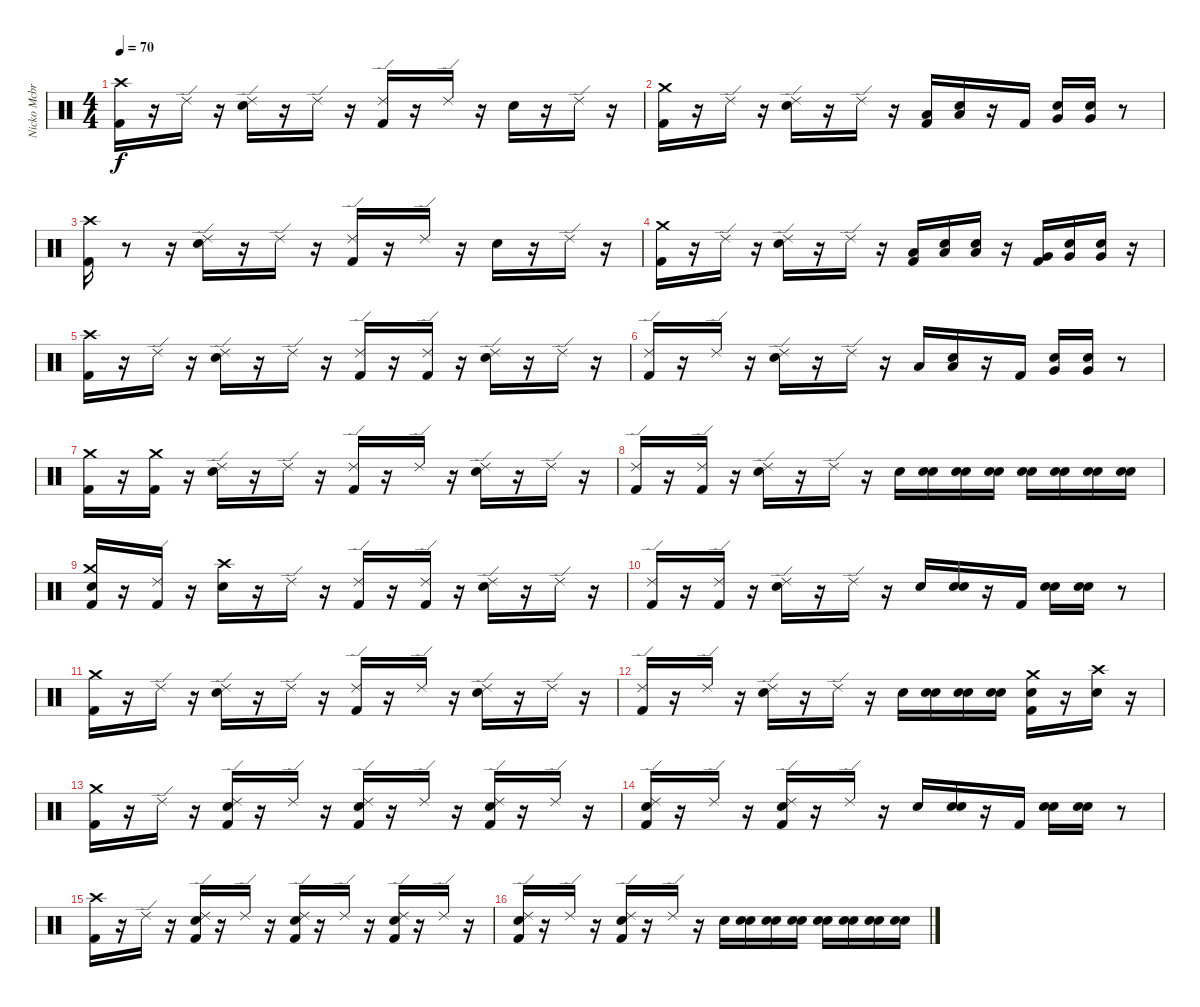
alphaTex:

\track ("Nicko Mcbrain" "Nicko Mcbr") {instrument percussion}
\staff {score}
\articulation defaults
\ts (4 4)
\tempo 70
\clef neutral
\ks c
("Kick (hit) 2" "Crash high (hit)").16{dy f} r.16 "Ride (edge) 2".16 r.16 ("Electric Snare (hit)" "Ride (edge) 2").16 r.16 "Ride (edge) 2".16 r.16 ("Kick (hit) 2" "Ride (edge) 2").16 r.16 "Ride (edge) 2".16 r.16 "Electric Snare (hit)".16 r.16 "Ride (edge) 2".16 r.16 |
("Kick (hit) 2" "Crash medium (hit)").16 r.16 "Ride (edge) 2".16 r.16 ("Electric Snare (hit)" "Ride (edge) 2").16 r.16 "Ride (edge) 2".16 r.16 ("Kick (hit) 2" "Low Tom (hit)").16 ("Snare (hit)" "Low Tom (hit)").16 r.16 "Kick (hit) 2".16 ("Snare (hit)" "Very Low Tom (hit)").16 ("Snare (hit)" "Very Low Tom (hit)").16 r.8 |
("Kick (hit) 2" "Crash high (hit)").16 r.8 r.16 ("Electric Snare (hit)" "Ride (edge) 2").16 r.16 "Ride (edge) 2".16 r.16 ("Kick (hit) 2" "Ride (edge) 2").16 r.16 "Ride (edge) 2".16 r.16 "Electric Snare (hit)".16 r.16 "Ride (edge) 2".16 r.16 |
("Kick (hit) 2" "Crash medium (hit)").16 r.16 "Ride (edge) 2".16 r.16 ("Electric Snare (hit)" "Ride (edge) 2").16 r.16 "Ride (edge) 2".16 r.16 ("Kick (hit) 2" "Low Tom (hit)").16 ("Snare (hit)" "Low Tom (hit)").16 ("Snare (hit)" "Low Tom (hit)").16 r.16 ("Kick (hit) 2" "Very Low Tom (hit)").16 ("Snare (hit)" "Very Low Tom (hit)").16 ("Snare (hit)" "Very Low Tom (hit)").16 r.16 |
("Kick (hit) 2" "Crash high (hit)").16 r.16 "Ride (edge) 2".16 r.16 ("Electric Snare (hit)" "Ride (edge) 2").16 r.16 "Ride (edge) 2".16 r.16 ("Kick (hit) 2" "Ride (edge) 2").16 r.16 ("Kick (hit) 2" "Ride (edge) 2").16 r.16 ("Electric Snare (hit)" "Ride (edge) 2").16 r.16 "Ride (edge) 2".16 r.16 |
("Kick (hit) 2" "Ride (edge) 2").16 r.16 "Ride (edge) 2".16 r.16 ("Electric Snare (hit)" "Ride (edge) 2").16 r.16 "Ride (edge) 2".16 r.16 "Low Tom (hit)".16 ("Snare (hit)" "Low Tom (hit)").16 r.16 "Kick (hit) 2".16 ("Snare (hit)" "Very Low Tom (hit)").16 ("Snare (hit)" "Very Low Tom (hit)").16 r.8 |
("Kick (hit) 2" "Crash medium (hit)").16 r.16 ("Kick (hit) 2" "Crash medium (hit)").16 r.16 ("Electric Snare (hit)" "Ride (edge) 2").16 r.16 "Ride (edge) 2".16 r.16 ("Kick (hit) 2" "Ride (edge) 2").16 r.16 "Ride (edge) 2".16 r.16 ("Electric Snare (hit)" "Ride (edge) 2").16 r.16 "Ride (edge) 2".16 r.16 |
("Kick (hit) 2" "Ride (edge) 2").16 r.16 ("Kick (hit) 2" "Ride (edge) 2").16 r.16 ("Electric Snare (hit)" "Ride (edge) 2").16 r.16 "Ride (edge) 2".16 r.16 "Electric Snare (hit)".16 ("Snare (hit)" "Electric Snare (hit)").16 ("Snare (hit)" "Electric Snare (hit)").16 ("Snare (hit)" "Electric Snare (hit)").16 ("Snare (hit)" "Electric Snare (hit)").16 ("Snare (hit)" "Electric Snare (hit)").16 ("Snare (hit)" "Electric Snare (hit)").16 ("Snare (hit)" "Electric Snare (hit)").16 |
("Snare (hit)" "Kick (hit) 2" "Crash medium (hit)").16 r.16 ("Kick (hit) 2" "Ride (edge) 2").16 r.16 ("Electric Snare (hit)" "Crash high (hit)").16 r.16 "Ride (edge) 2".16 r.16 ("Kick (hit) 2" "Ride (edge) 2").16 r.16 ("Kick (hit) 2" "Ride (edge) 2").16 r.16 ("Electric Snare (hit)" "Ride (edge) 2").16 r.16 "Ride (edge) 2".16 r.16 |
("Kick (hit) 2" "Ride (edge) 2").16 r.16 ("Kick (hit) 2" "Ride (edge) 2").16 r.16 ("Electric Snare (hit)" "Ride (edge) 2").16 r.16 "Ride (edge) 2".16 r.16 "Electric Snare (hit)".16 ("Snare (hit)" "Electric Snare (hit)").16 r.16 "Kick (hit) 2".16 ("Snare (hit)" "Electric Snare (hit)").16 ("Snare (hit)" "Electric Snare (hit)").16 r.8 |
("Kick (hit) 2" "Crash medium (hit)").16 r.16 "Ride (edge) 2".16 r.16 ("Electric Snare (hit)" "Ride (edge) 2").16 r.16 "Ride (edge) 2".16 r.16 ("Kick (hit) 2" "Ride (edge) 2").16 r.16 "Ride (edge) 2".16 r.16 ("Electric Snare (hit)" "Ride (edge) 2").16 r.16 "Ride (edge) 2".16 r.16 |
("Kick (hit) 2" "Ride (edge) 2").16 r.16 "Ride (edge) 2".16 r.16 ("Electric Snare (hit)" "Ride (edge) 2").16 r.16 "Ride (edge) 2".16 r.16 "Electric Snare (hit)".16 ("Snare (hit)" "Electric Snare (hit)").16 ("Snare (hit)" "Electric Snare (hit)").16 ("Snare (hit)" "Electric Snare (hit)").16 ("Snare (hit)" "Kick (hit) 2" "Crash medium (hit)").16 r.16 ("Electric Snare (hit)" "Crash high (hit)").16 r.16 |
("Kick (hit) 2" "Crash medium (hit)").16 r.16 "Ride (edge) 2".16 r.16 ("Kick (hit) 2" "Electric Snare (hit)" "Ride (edge) 2").16 r.16 "Ride (edge) 2".16 r.16 ("Kick (hit) 2" "Electric Snare (hit)" "Ride (edge) 2").16 r.16 "Ride (edge) 2".16 r.16 ("Kick (hit) 2" "Electric Snare (hit)" "Ride (edge) 2").16 r.16 "Ride (edge) 2".16 r.16 |
("Kick (hit) 2" "Electric Snare (hit)" "Ride (edge) 2").16 r.16 "Ride (edge) 2".16 r.16 ("Kick (hit) 2" "Electric Snare (hit)" "Ride (edge) 2").16 r.16 "Ride (edge) 2".16 r.16 "Electric Snare (hit)".16 ("Snare (hit)" "Electric Snare (hit)").16 r.16 "Kick (hit) 2".16 ("Snare (hit)" "Electric Snare (hit)").16 ("Snare (hit)" "Electric Snare (hit)").16 r.8 |
("Kick (hit) 2" "Crash high (hit)").16 r.16 "Ride (edge) 2".16 r.16 ("Kick (hit) 2" "Electric Snare (hit)" "Ride (edge) 2").16 r.16 "Ride (edge) 2".16 r.16 ("Kick (hit) 2" "Electric Snare (hit)" "Ride (edge) 2").16 r.16 "Ride (edge) 2".16 r.16 ("Kick (hit) 2" "Electric Snare (hit)" "Ride (edge) 2").16 r.16 "Ride (edge) 2".16 r.16 |
("Kick (hit) 2" "Electric Snare (hit)" "Ride (edge) 2").16 r.16 "Ride (edge) 2".16 r.16 ("Kick (hit) 2" "Electric Snare (hit)" "Ride (edge) 2").16 r.16 "Ride (edge) 2".16 r.16 "Electric Snare (hit)".16 ("Snare (hit)" "Electric Snare (hit)").16 ("Snare (hit)" "Electric Snare (hit)").16 ("Snare (hit)" "Electric Snare (hit)").16 ("Snare (hit)" "Electric Snare (hit)").16 ("Snare (hit)" "Electric Snare (hit)").16 ("Snare (hit)" "Electric Snare (hit)").16 ("Snare (hit)" "Electric Snare (hit)").16
